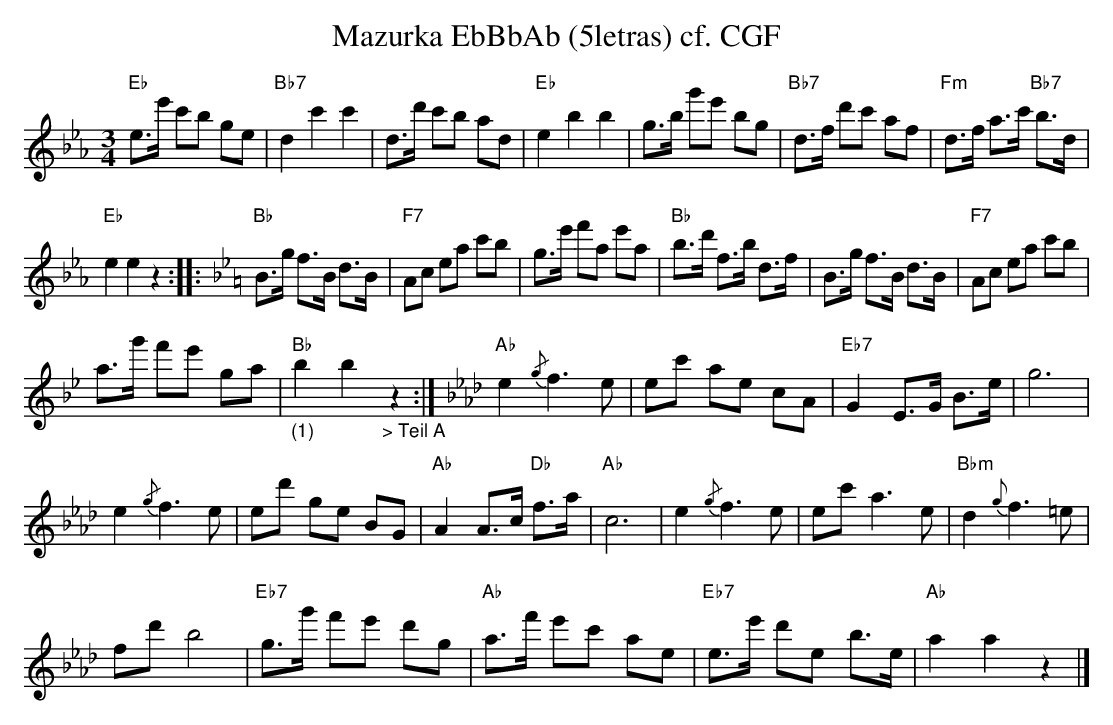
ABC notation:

X:1
T:Mazurka EbBbAb (5letras) cf. CGF
M:3/4
L:1/8
K:Ebmaj%%MIDI gchordon
"Eb"e>e' c'b ge | "Bb7"d2c'2c'2 | d>d' c'b ad | "Eb"e2b2b2 | g>b g'e' bg | "Bb7"d>f d'c' af | "Fm"d>f a>c' "Bb7"b>d |
"Eb"e2e2z2 :: [K:Bbmaj] "Bb"B>g f>B d>B | "F7"Ac ea c'b | g>e' f'a e'a | "Bb"b>d' f>b d>f | B>g f>B d>B | "F7"Ac ea c'b |
a>g' f'e' ga |"_(1)""Bb"b2b2"_> Teil A"z2 :| [K:Abmaj] "Ab"e2 {/g}f3e | ec' ae cA | "Eb7"G2 E>G B>e | g6 |
e2 {/g}f3e | ed' ge BG | "Ab"A2A>c "Db"f>a | "Ab"c6 | e2 {/g}f3e | ec'a3e | "Bbm"d2 {g}f3=e |
fd'b4 | "Eb7"g>g' f'e' d'g | "Ab"a>f' e'c' ae | "Eb7"e>e' d'e b>e | "Ab"a2a2z2 |]
